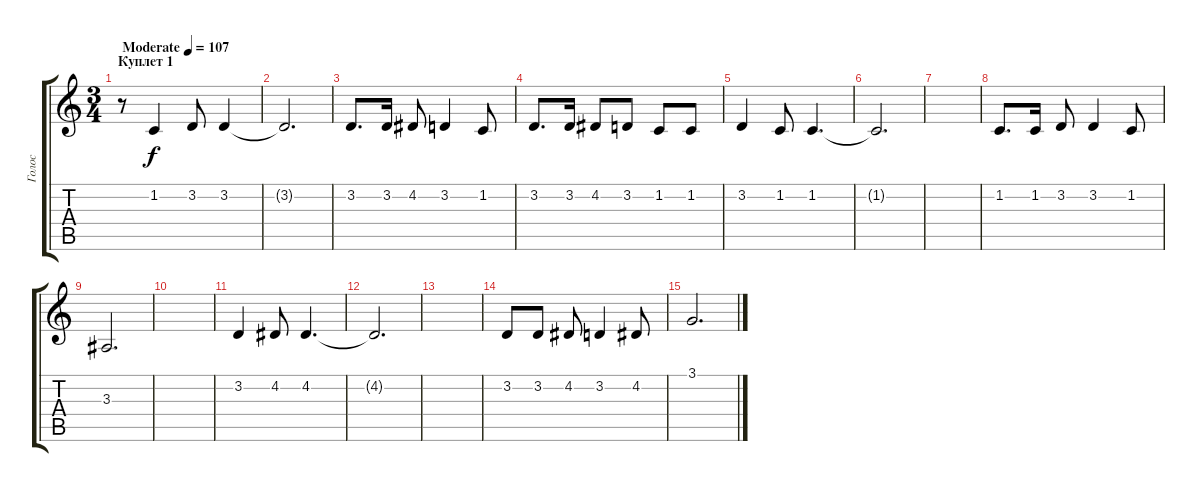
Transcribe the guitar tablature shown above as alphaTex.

\track ("Голос" "Голос") {instrument tenorsax}
\staff {score tabs}
\tuning (E4 B3 G3 D3 A2 E2) {hide}
\ts (3 4)
\section ("" "Куплет 1")
\tempo (107 "Moderate")
\clef g2
\ks c
r.8{dy f instrument tenorsax} 1.2.4 3.2.8 3.2.4 |
3.2{t}.2{d} |
3.2.8{d} 3.2.16 4.2.8 3.2.4 1.2.8 |
3.2.8{d} 3.2.16 4.2.8 3.2.8 1.2.8 1.2.8 |
3.2.4 1.2.8 1.2.4{d} |
1.2{t}.2{d} |
|
1.2.8{d} 1.2.16 3.2.8 3.2.4 1.2.8 |
3.3.2{d} |
|
3.2.4 4.2.8 4.2.4{d} |
4.2{t}.2{d} |
|
3.2.8 3.2.8 4.2.8 3.2.4 4.2.8 |
3.1.2{d}
